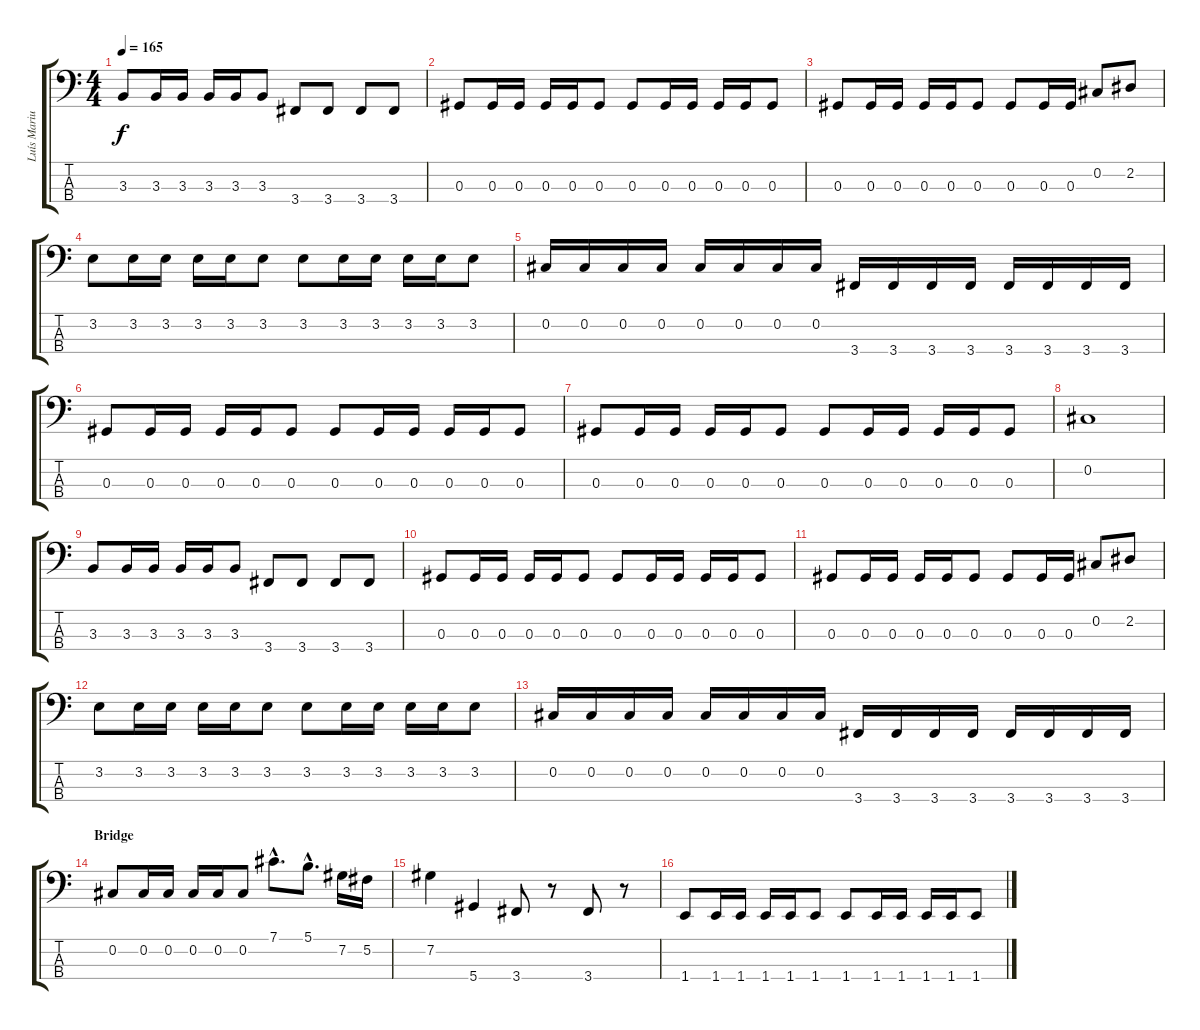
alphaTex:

\track ("Luís Mariutti" "Luís Mariu") {instrument electricbassfinger}
\staff {score tabs}
\tuning (Gb2 Db2 Ab1 Eb1) {hide}
\ts (4 4)
\tempo 165
\clef f4
\ks c
3.3.8{dy f} 3.3.16 3.3.16 3.3.16 3.3.16 3.3.8 3.4.8 3.4.8 3.4.8 3.4.8 |
0.3.8 0.3.16 0.3.16 0.3.16 0.3.16 0.3.8 0.3.8 0.3.16 0.3.16 0.3.16 0.3.16 0.3.8 |
0.3.8 0.3.16 0.3.16 0.3.16 0.3.16 0.3.8 0.3.8 0.3.16 0.3.16 0.2.8 2.2.8 |
3.2.8 3.2.16 3.2.16 3.2.16 3.2.16 3.2.8 3.2.8 3.2.16 3.2.16 3.2.16 3.2.16 3.2.8 |
0.2.16 0.2.16 0.2.16 0.2.16 0.2.16 0.2.16 0.2.16 0.2.16 3.4.16 3.4.16 3.4.16 3.4.16 3.4.16 3.4.16 3.4.16 3.4.16 |
0.3.8 0.3.16 0.3.16 0.3.16 0.3.16 0.3.8 0.3.8 0.3.16 0.3.16 0.3.16 0.3.16 0.3.8 |
0.3.8 0.3.16 0.3.16 0.3.16 0.3.16 0.3.8 0.3.8 0.3.16 0.3.16 0.3.16 0.3.16 0.3.8 |
0.2.1 |
3.3.8 3.3.16 3.3.16 3.3.16 3.3.16 3.3.8 3.4.8 3.4.8 3.4.8 3.4.8 |
0.3.8 0.3.16 0.3.16 0.3.16 0.3.16 0.3.8 0.3.8 0.3.16 0.3.16 0.3.16 0.3.16 0.3.8 |
0.3.8 0.3.16 0.3.16 0.3.16 0.3.16 0.3.8 0.3.8 0.3.16 0.3.16 0.2.8 2.2.8 |
3.2.8 3.2.16 3.2.16 3.2.16 3.2.16 3.2.8 3.2.8 3.2.16 3.2.16 3.2.16 3.2.16 3.2.8 |
0.2.16 0.2.16 0.2.16 0.2.16 0.2.16 0.2.16 0.2.16 0.2.16 3.4.16 3.4.16 3.4.16 3.4.16 3.4.16 3.4.16 3.4.16 3.4.16 |
\section ("" "Bridge")
0.2.8 0.2.16 0.2.16 0.2.16 0.2.16 0.2.8 7.1{hac}.8{d} 5.1{hac}.8{d} 7.2.16 5.2.16 |
7.2.4 5.4.4 3.4.8 r.8 3.4.8 r.8 |
1.4.8 1.4.16 1.4.16 1.4.16 1.4.16 1.4.8 1.4.8 1.4.16 1.4.16 1.4.16 1.4.16 1.4.8
